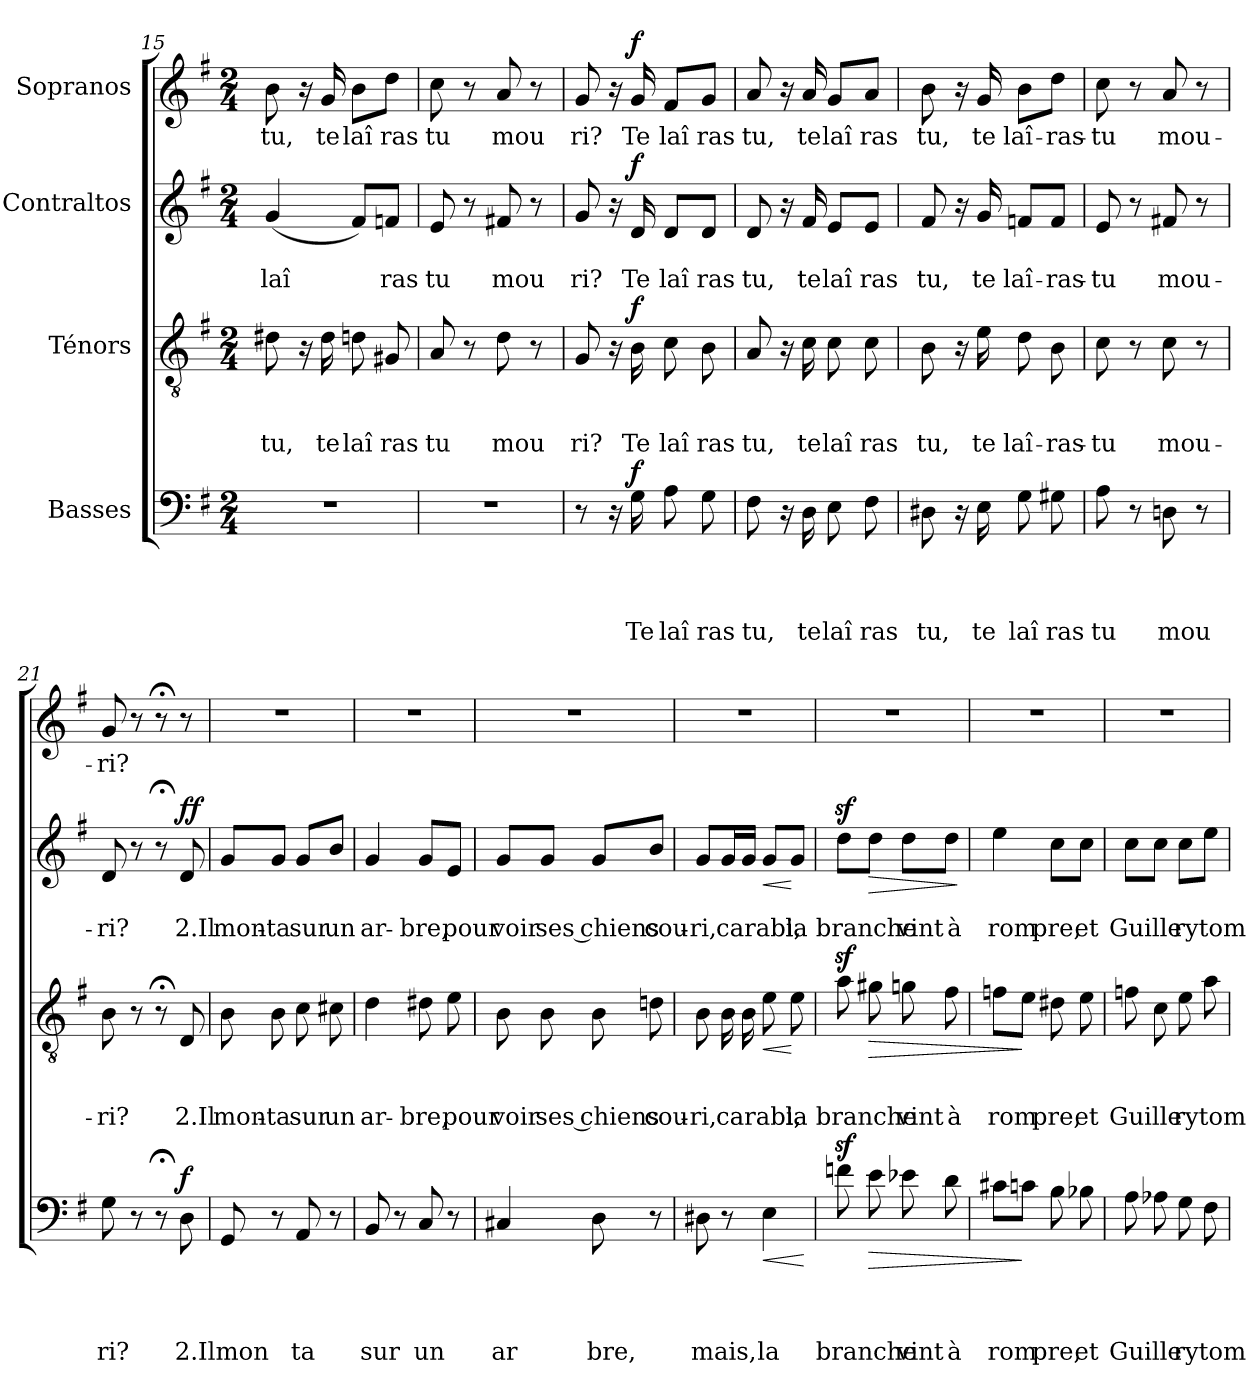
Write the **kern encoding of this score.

**kern	**text	**text	**text	**text	**dynam	**kern	**text	**text	**text	**dynam	**kern	**text	**text	**dynam	**kern	**text	**dynam
*part4	*part4	*part4	*part4	*part4	*part4	*part3	*part3	*part3	*part3	*part3	*part2	*part2	*part2	*part2	*part1	*part1	*part1
*staff4	*staff4	*staff4	*staff4	*staff4	*staff4	*staff3	*staff3	*staff3	*staff3	*staff3	*staff2	*staff2	*staff2	*staff2	*staff1	*staff1	*staff1
*I"Basses	*	*	*	*	*	*I"Ténors	*	*	*	*	*I"Contraltos	*	*	*	*I"Sopranos	*	*
*clefF4	*	*	*	*	*	*clefGv2	*	*	*	*	*clefG2	*	*	*	*clefG2	*	*
*k[f#]	*	*	*	*	*	*k[f#]	*	*	*	*	*k[f#]	*	*	*	*k[f#]	*	*
*G:	*	*	*	*	*	*G:	*	*	*	*	*G:	*	*	*	*G:	*	*
*M2/4	*	*	*	*	*	*M2/4	*	*	*	*	*M2/4	*	*	*	*M2/4	*	*
=15	=15	=15	=15	=15	=15	=15	=15	=15	=15	=15	=15	=15	=15	=15	=15	=15	=15
!LO:N:vis=1	!	!	!	!	!	!	!	!	!LO:LY:b	!	!	!	!LO:LY:b	!	!	!LO:LY:b	!
2r	.	.	.	.	.	8d#X\	.	.	tu,	.	(<4g/	.	laî	.	8b\	tu,	.
.	.	.	.	.	.	16rA	.	.	.	.	.	.	.	.	16ra	.	.
!	!	!	!	!	!	!	!	!	!LO:LY:b	!	!	!	!	!	!	!LO:LY:b	!
.	.	.	.	.	.	16d#\	.	.	te	.	.	.	.	.	16g/	te	.
!	!	!	!	!	!	!	!	!	!LO:LY:b	!	!	!	!	!	!	!LO:LY:b	!
.	.	.	.	.	.	8dn\	.	.	laî	.	8f#/L)	.	.	.	8b\L	laî	.
!	!	!	!	!	!	!	!	!	!LO:LY:b	!	!	!	!LO:LY:b	!	!	!LO:LY:b	!
.	.	.	.	.	.	8G#X/	.	.	ras	.	8fn/J	.	ras	.	8dd\J	ras	.
=16	=16	=16	=16	=16	=16	=16	=16	=16	=16	=16	=16	=16	=16	=16	=16	=16	=16
!LO:N:vis=1	!	!	!	!	!	!	!	!	!LO:LY:b	!	!	!	!LO:LY:b	!	!	!LO:LY:b	!
2r	.	.	.	.	.	8A/	.	.	tu	.	8e/	.	tu	.	8cc\	tu	.
.	.	.	.	.	.	8r	.	.	.	.	8r	.	.	.	8r	.	.
!	!	!	!	!	!	!	!	!	!LO:LY:b	!	!	!	!LO:LY:b	!	!	!LO:LY:b	!
.	.	.	.	.	.	8d\	.	.	mou	.	8f#X/	.	mou	.	8a/	mou	.
.	.	.	.	.	.	8r	.	.	.	.	8r	.	.	.	8r	.	.
=17	=17	=17	=17	=17	=17	=17	=17	=17	=17	=17	=17	=17	=17	=17	=17	=17	=17
!	!	!	!	!	!	!	!	!	!LO:LY:b	!	!	!	!LO:LY:b	!	!	!LO:LY:b	!
8r	.	.	.	.	.	8G/	.	.	ri?	.	8g/	.	ri?	.	8g/	ri?	.
16rC	.	.	.	.	.	16rA	.	.	.	.	16ra	.	.	.	16ra	.	.
!	!	!	!	!LO:LY:b	!LO:DY:a	!	!	!	!LO:LY:b	!LO:DY:a	!	!	!LO:LY:b	!LO:DY:a	!	!LO:LY:b	!LO:DY:a
16G\	.	.	.	Te	f	16B\	.	.	Te	f	16d/	.	Te	f	16g/	Te	f
!	!	!	!	!LO:LY:b	!	!	!	!	!LO:LY:b	!	!	!	!LO:LY:b	!	!	!LO:LY:b	!
8A\	.	.	.	laî	.	8c\	.	.	laî	.	8d/L	.	laî	.	8f#/L	laî	.
!	!	!	!	!LO:LY:b	!	!	!	!	!LO:LY:b	!	!	!	!LO:LY:b	!	!	!LO:LY:b	!
8G\	.	.	.	ras	.	8B\	.	.	ras	.	8d/J	.	ras	.	8g/J	ras	.
=18	=18	=18	=18	=18	=18	=18	=18	=18	=18	=18	=18	=18	=18	=18	=18	=18	=18
!	!	!	!	!LO:LY:b	!	!	!	!	!LO:LY:b	!	!	!	!LO:LY:b	!	!	!LO:LY:b	!
8F#\	.	.	.	tu,	.	8A/	.	.	tu,	.	8d/	.	tu,	.	8a/	tu,	.
16rC	.	.	.	.	.	16rA	.	.	.	.	16ra	.	.	.	16ra	.	.
!	!	!	!	!LO:LY:b	!	!	!	!	!LO:LY:b	!	!	!	!LO:LY:b	!	!	!LO:LY:b	!
16D\	.	.	.	te	.	16c\	.	.	te	.	16f#/	.	te	.	16a/	te	.
!	!	!	!	!LO:LY:b	!	!	!	!	!LO:LY:b	!	!	!	!LO:LY:b	!	!	!LO:LY:b	!
8E\	.	.	.	laî	.	8c\	.	.	laî	.	8e/L	.	laî	.	8g/L	laî	.
!	!	!	!	!LO:LY:b	!	!	!	!	!LO:LY:b	!	!	!	!LO:LY:b	!	!	!LO:LY:b	!
8F#\	.	.	.	ras	.	8c\	.	.	ras	.	8e/J	.	ras	.	8a/J	ras	.
!!LO:LB:g=z
=19	=19	=19	=19	=19	=19	=19	=19	=19	=19	=19	=19	=19	=19	=19	=19	=19	=19
!	!	!	!	!LO:LY:b	!	!	!	!	!LO:LY:b	!	!	!	!LO:LY:b	!	!	!LO:LY:b	!
8D#X\	.	.	.	tu,	.	8B\	.	.	tu,	.	8f#/	.	tu,	.	8b\	tu,	.
16rC	.	.	.	.	.	16rA	.	.	.	.	16ra	.	.	.	16ra	.	.
!	!	!	!	!LO:LY:b	!	!	!	!	!LO:LY:b	!	!	!	!LO:LY:b	!	!	!LO:LY:b	!
16E\	.	.	.	te	.	16e\	.	.	te	.	16g/	.	te	.	16g/	te	.
!	!	!	!	!LO:LY:b	!	!	!	!	!LO:LY:b	!	!	!	!LO:LY:b	!	!	!LO:LY:b	!
8G\	.	.	.	laî	.	8d\	.	.	laî-	.	8fn/L	.	laî-	.	8b\L	laî-	.
!	!	!	!	!LO:LY:b	!	!	!	!	!LO:LY:b	!	!	!	!LO:LY:b	!	!	!LO:LY:b	!
8G#X\	.	.	.	ras	.	8B\	.	.	-ras-	.	8f/J	.	-ras-	.	8dd\J	-ras-	.
=20	=20	=20	=20	=20	=20	=20	=20	=20	=20	=20	=20	=20	=20	=20	=20	=20	=20
!	!	!	!	!LO:LY:b	!	!	!	!	!LO:LY:b	!	!	!	!LO:LY:b	!	!	!LO:LY:b	!
8A\	.	.	.	tu	.	8c\	.	.	-tu	.	8e/	.	-tu	.	8cc\	-tu	.
8r	.	.	.	.	.	8r	.	.	.	.	8r	.	.	.	8r	.	.
!	!	!	!	!LO:LY:b	!	!	!	!	!LO:LY:b	!	!	!	!LO:LY:b	!	!	!LO:LY:b	!
8Dn\	.	.	.	mou	.	8c\	.	.	mou-	.	8f#X/	.	mou-	.	8a/	mou-	.
8r	.	.	.	.	.	8r	.	.	.	.	8r	.	.	.	8r	.	.
=21	=21	=21	=21	=21	=21	=21	=21	=21	=21	=21	=21	=21	=21	=21	=21	=21	=21
!	!	!	!	!LO:LY:b	!	!	!	!	!LO:LY:b	!	!	!	!LO:LY:b	!	!	!LO:LY:b	!
8G\	.	.	.	ri?	.	8B\	.	.	-ri?	.	8d/	.	-ri?	.	8g/	-ri?	.
8r	.	.	.	.	.	8r	.	.	.	.	8r	.	.	.	8r	.	.
8r;<	.	.	.	.	.	8r;<	.	.	.	.	8r;<	.	.	.	8r;<	.	.
!	!	!	!	!LO:LY:b:rj	!LO:DY:a	!	!	!	!LO:LY:b:rj	!	!	!	!LO:LY:b:rj	!LO:DY:a	!	!	!
!	!	!	!	!	!	!	!	!	!	!	!	!	!	!LO:DY:n=1:b	!	!	!
8D\	.	.	.	2.Il	f	8D/	.	.	2.Il	.	8d/	.	2.Il	f f	8r	.	.
=22	=22	=22	=22	=22	=22	=22	=22	=22	=22	=22	=22	=22	=22	=22	=22	=22	=22
!	!	!	!	!LO:LY:b	!	!	!	!	!LO:LY:b	!	!	!	!LO:LY:b	!	!LO:N:vis=1	!	!
8GG/	.	.	.	mon	.	8B\	.	.	mon-	.	8g/L	.	mon-	.	2r	.	.
!	!	!	!	!	!	!	!	!	!LO:LY:b	!	!	!	!LO:LY:b	!	!	!	!
8r	.	.	.	.	.	8B\	.	.	-ta	.	8g/J	.	-ta	.	.	.	.
!	!	!	!	!LO:LY:b	!	!	!	!	!LO:LY:b	!	!	!	!LO:LY:b	!	!	!	!
8AA/	.	.	.	ta	.	8c\	.	.	sur	.	8g/L	.	sur	.	.	.	.
!	!	!	!	!	!	!	!	!	!LO:LY:b	!	!	!	!LO:LY:b	!	!	!	!
8r	.	.	.	.	.	8c#X\	.	.	un	.	8b/J	.	un	.	.	.	.
=23	=23	=23	=23	=23	=23	=23	=23	=23	=23	=23	=23	=23	=23	=23	=23	=23	=23
!	!	!	!	!LO:LY:b	!	!	!	!	!LO:LY:b	!	!	!	!LO:LY:b	!	!LO:N:vis=1	!	!
8BB/	.	.	.	sur	.	4d\	.	.	ar-	.	4g/	.	ar-	.	2r	.	.
8r	.	.	.	.	.	.	.	.	.	.	.	.	.	.	.	.	.
!	!	!	!	!LO:LY:b	!	!	!	!	!LO:LY:b	!	!	!	!LO:LY:b	!	!	!	!
8C/	.	.	.	un	.	8d#X\	.	.	-bre,	.	8g/L	.	-bre,	.	.	.	.
!	!	!	!	!	!	!	!	!	!LO:LY:b	!	!	!	!LO:LY:b	!	!	!	!
8r	.	.	.	.	.	8e\	.	.	pour	.	8e/J	.	pour	.	.	.	.
=24	=24	=24	=24	=24	=24	=24	=24	=24	=24	=24	=24	=24	=24	=24	=24	=24	=24
!	!	!	!	!LO:LY:b	!	!	!	!	!LO:LY:b	!	!	!	!LO:LY:b	!	!LO:N:vis=1	!	!
4C#X/	.	.	.	ar	.	8B\	.	.	voir	.	8g/L	.	voir	.	2r	.	.
!	!	!	!	!	!	!	!	!	!LO:LY:b	!	!	!	!LO:LY:b	!	!	!	!
.	.	.	.	.	.	8B\	.	.	ses chiens	.	8g/J	.	ses chiens	.	.	.	.
!	!	!	!	!LO:LY:b	!	!	!	!	!	!	!	!	!	!	!	!	!
8D\	.	.	.	bre,	.	8B\	.	.	.	.	8g/L	.	.	.	.	.	.
!	!	!	!	!	!	!	!	!	!LO:LY:b	!	!	!	!LO:LY:b	!	!	!	!
8r	.	.	.	.	.	8dn\	.	.	cou-	.	8b/J	.	cou-	.	.	.	.
!!LO:LB:g=z
=25	=25	=25	=25	=25	=25	=25	=25	=25	=25	=25	=25	=25	=25	=25	=25	=25	=25
!	!	!	!	!LO:LY:b	!	!	!	!	!LO:LY:b	!	!	!	!LO:LY:b	!	!LO:N:vis=1	!	!
8D#X\	.	.	.	mais,	.	8B\	.	.	-ri,	.	8g/L	.	-ri,	.	2r	.	.
!	!	!	!	!	!	!	!	!	!LO:LY:b	!	!	!	!LO:LY:b	!	!	!	!
8r	.	.	.	.	.	16B\	.	.	carabi,	.	16g/L	.	carabi,	.	.	.	.
.	.	.	.	.	.	16B\	.	.	.	.	16g/JJ	.	.	.	.	.	.
!	!	!	!	!LO:LY:b	!LO:HP:b	!	!	!	!	!LO:HP:b	!	!	!	!LO:HP:b	!	!	!
4E\	.	.	.	la	<	8e\	.	.	.	<	8g/L	.	.	<	.	.	.
!	!	!	!	!	!	!	!	!	!LO:LY:b	!	!	!	!LO:LY:b	!	!	!	!
.	.	.	.	.	.	8e\	.	.	la	[	8g/J	.	la	[	.	.	.
.	.	.	.	.	[	.	.	.	.	.	.	.	.	.	.	.	.
=26	=26	=26	=26	=26	=26	=26	=26	=26	=26	=26	=26	=26	=26	=26	=26	=26	=26
!	!	!	!	!LO:LY:b	!	!	!	!	!LO:LY:b	!	!	!	!LO:LY:b	!	!LO:N:vis=1	!	!
8fnz>\	.	.	.	branche	.	8az>\	.	.	branche	.	8ddz>\L	.	branche	.	2r	.	.
!	!	!	!	!	!LO:HP:b	!	!	!	!	!LO:HP:b	!	!	!	!LO:HP:b	!	!	!
8e\	.	.	.	.	>	8g#X\	.	.	.	>	8dd\J	.	.	>	.	.	.
!	!	!	!	!LO:LY:b	!	!	!	!	!LO:LY:b	!	!	!	!LO:LY:b	!	!	!	!
8e-X\	.	.	.	vint	.	8gn\	.	.	vint	.	8dd\L	.	vint	.	.	.	.
!	!	!	!	!LO:LY:b	!	!	!	!	!LO:LY:b	!	!	!	!LO:LY:b	!	!	!	!
8d\	.	.	.	à	.	8f#\	.	.	à	.	8dd\J	.	à	.	.	.	.
.	.	.	.	.	.	.	.	.	.	.	.	.	.	]	.	.	.
=27	=27	=27	=27	=27	=27	=27	=27	=27	=27	=27	=27	=27	=27	=27	=27	=27	=27
!	!	!	!	!LO:LY:b	!	!	!	!	!LO:LY:b	!	!	!	!LO:LY:b	!	!LO:N:vis=1	!	!
8c#X\L	.	.	.	rom	.	8fn\L	.	.	rom	.	4ee\	.	rom	.	2r	.	.
8cn\J	.	.	.	.	]	8e\J	.	.	.	]	.	.	.	.	.	.	.
!	!	!	!	!LO:LY:b	!	!	!	!	!LO:LY:b	!	!	!	!LO:LY:b	!	!	!	!
8B\	.	.	.	pre,	.	8d#X\	.	.	pre,	.	8cc\L	.	pre,	.	.	.	.
!	!	!	!	!LO:LY:b	!	!	!	!	!LO:LY:b	!	!	!	!LO:LY:b	!	!	!	!
8B-X\	.	.	.	et	.	8e\	.	.	et	.	8cc\J	.	et	.	.	.	.
=28	=28	=28	=28	=28	=28	=28	=28	=28	=28	=28	=28	=28	=28	=28	=28	=28	=28
!	!	!	!	!LO:LY:b	!	!	!	!	!LO:LY:b	!	!	!	!LO:LY:b	!	!LO:N:vis=1	!	!
8A\	.	.	.	Guille	.	8fn\	.	.	Guille	.	8cc\L	.	Guille	.	2r	.	.
8A-X\	.	.	.	.	.	8c\	.	.	.	.	8cc\J	.	.	.	.	.	.
!	!	!	!	!LO:LY:b	!	!	!	!	!LO:LY:b	!	!	!	!LO:LY:b	!	!	!	!
8G\	.	.	.	rytom	.	8e\	.	.	rytom	.	8cc\L	.	rytom	.	.	.	.
8F#\	.	.	.	.	.	8a\	.	.	.	.	8ee\J	.	.	.	.	.	.
=	=	=	=	=	=	=	=	=	=	=	=	=	=	=	=	=	=
*-	*-	*-	*-	*-	*-	*-	*-	*-	*-	*-	*-	*-	*-	*-	*-	*-	*-
